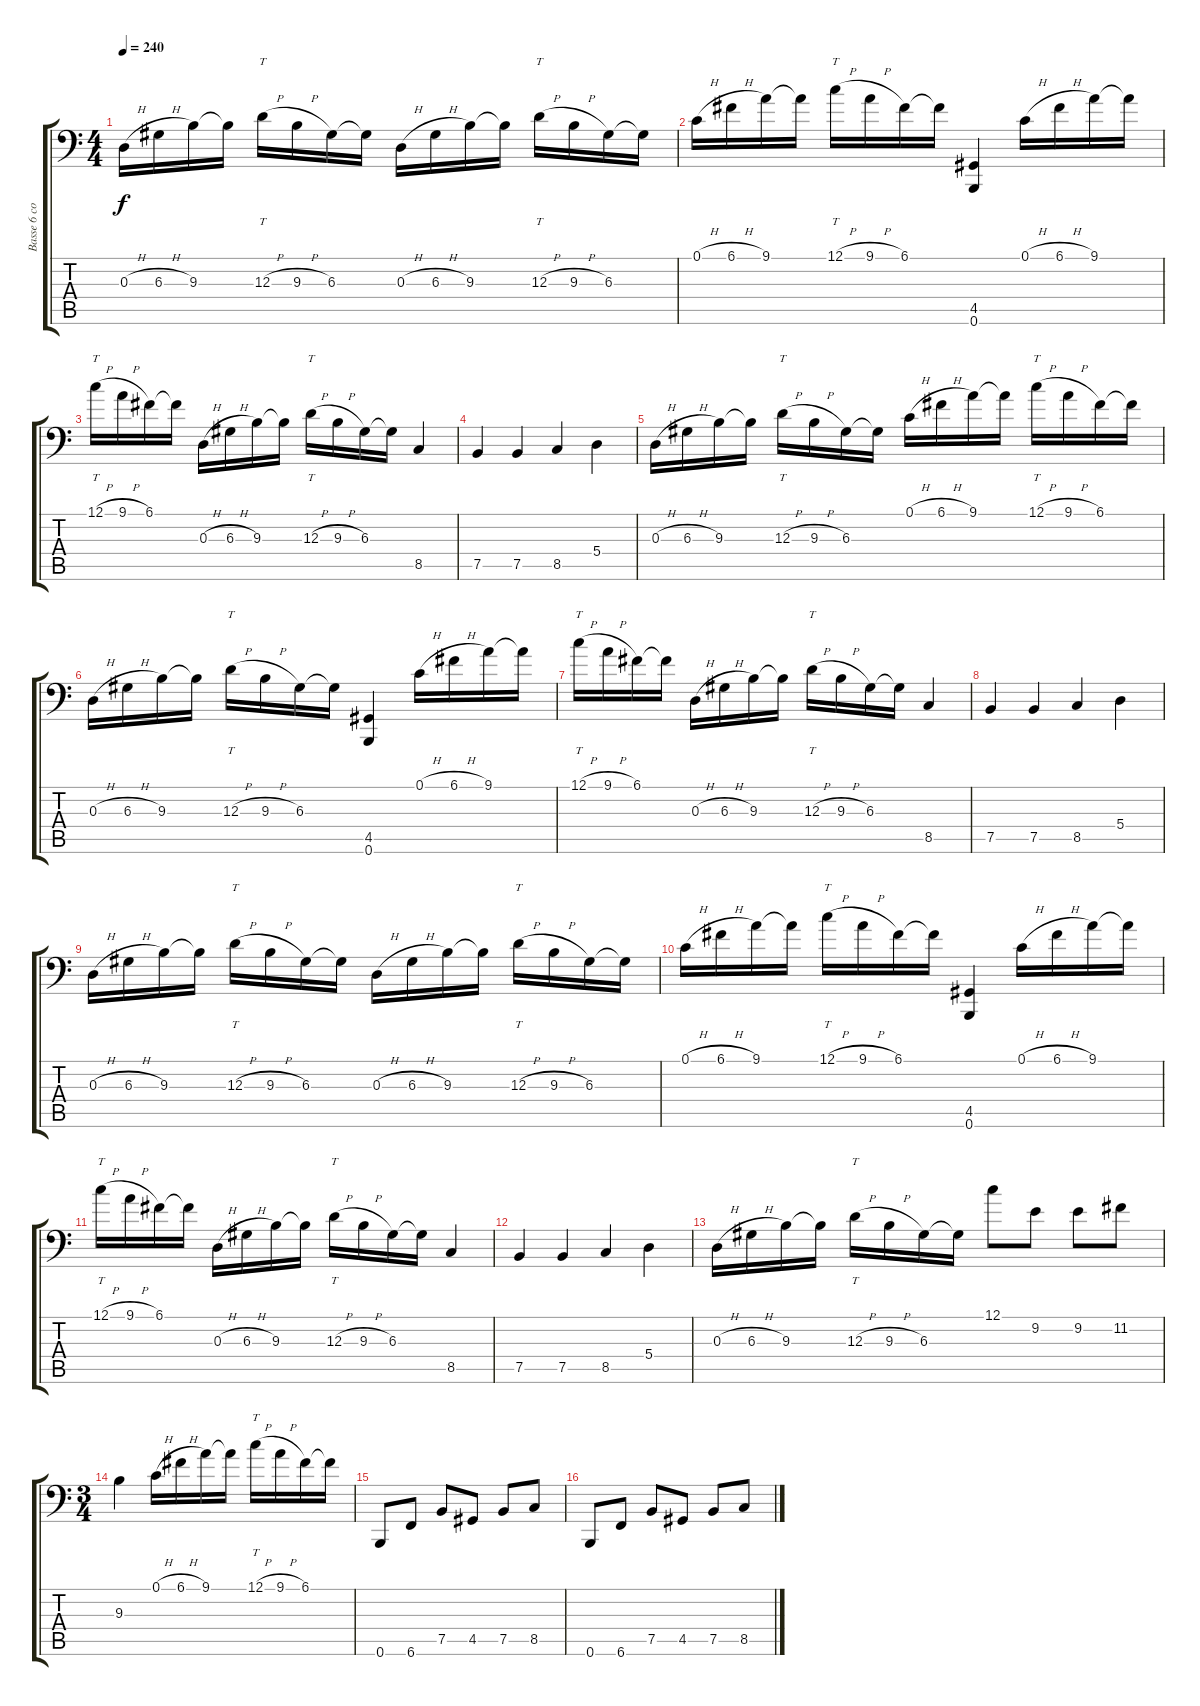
\track ("Basse 6 cordes" "Basse 6 co") {instrument electricbassfinger}
\staff {score tabs}
\tuning (C3 G2 D2 A1 E1 B0) {hide}
\ts (4 4)
\tempo 240
\clef f4
\ks c
0.3{h}.16{dy f} 6.3{h}.16 9.3.16 9.3{t}.16 12.3{h}.16{tt} 9.3{h}.16 6.3.16 6.3{t}.16 0.3{h}.16 6.3{h}.16 9.3.16 9.3{t}.16 12.3{h}.16{tt} 9.3{h}.16 6.3.16 6.3{t}.16 |
0.1{h}.16 6.1{h}.16 9.1.16 9.1{t}.16 12.1{h}.16{tt} 9.1{h}.16 6.1.16 6.1{t}.16 (4.5 0.6).4 0.1{h}.16 6.1{h}.16 9.1.16 9.1{t}.16 |
12.1{h}.16{tt} 9.1{h}.16 6.1.16 6.1{t}.16 0.3{h}.16 6.3{h}.16 9.3.16 9.3{t}.16 12.3{h}.16{tt} 9.3{h}.16 6.3.16 6.3{t}.16 8.5.4 |
7.5.4 7.5.4 8.5.4 5.4.4 |
0.3{h}.16 6.3{h}.16 9.3.16 9.3{t}.16 12.3{h}.16{tt} 9.3{h}.16 6.3.16 6.3{t}.16 0.1{h}.16 6.1{h}.16 9.1.16 9.1{t}.16 12.1{h}.16{tt} 9.1{h}.16 6.1.16 6.1{t}.16 |
0.3{h}.16 6.3{h}.16 9.3.16 9.3{t}.16 12.3{h}.16{tt} 9.3{h}.16 6.3.16 6.3{t}.16 (4.5 0.6).4 0.1{h}.16 6.1{h}.16 9.1.16 9.1{t}.16 |
12.1{h}.16{tt} 9.1{h}.16 6.1.16 6.1{t}.16 0.3{h}.16 6.3{h}.16 9.3.16 9.3{t}.16 12.3{h}.16{tt} 9.3{h}.16 6.3.16 6.3{t}.16 8.5.4 |
7.5.4 7.5.4 8.5.4 5.4.4 |
0.3{h}.16 6.3{h}.16 9.3.16 9.3{t}.16 12.3{h}.16{tt} 9.3{h}.16 6.3.16 6.3{t}.16 0.3{h}.16 6.3{h}.16 9.3.16 9.3{t}.16 12.3{h}.16{tt} 9.3{h}.16 6.3.16 6.3{t}.16 |
0.1{h}.16 6.1{h}.16 9.1.16 9.1{t}.16 12.1{h}.16{tt} 9.1{h}.16 6.1.16 6.1{t}.16 (4.5 0.6).4 0.1{h}.16 6.1{h}.16 9.1.16 9.1{t}.16 |
12.1{h}.16{tt} 9.1{h}.16 6.1.16 6.1{t}.16 0.3{h}.16 6.3{h}.16 9.3.16 9.3{t}.16 12.3{h}.16{tt} 9.3{h}.16 6.3.16 6.3{t}.16 8.5.4 |
7.5.4 7.5.4 8.5.4 5.4.4 |
0.3{h}.16 6.3{h}.16 9.3.16 9.3{t}.16 12.3{h}.16{tt} 9.3{h}.16 6.3.16 6.3{t}.16 12.1.8 9.2.8 9.2.8 11.2.8 |
\ts (3 4)
9.3.4 0.1{h}.16 6.1{h}.16 9.1.16 9.1{t}.16 12.1{h}.16{tt} 9.1{h}.16 6.1.16 6.1{t}.16 |
0.6.8 6.6.8 7.5.8 4.5.8 7.5.8 8.5.8 |
0.6.8 6.6.8 7.5.8 4.5.8 7.5.8 8.5.8
